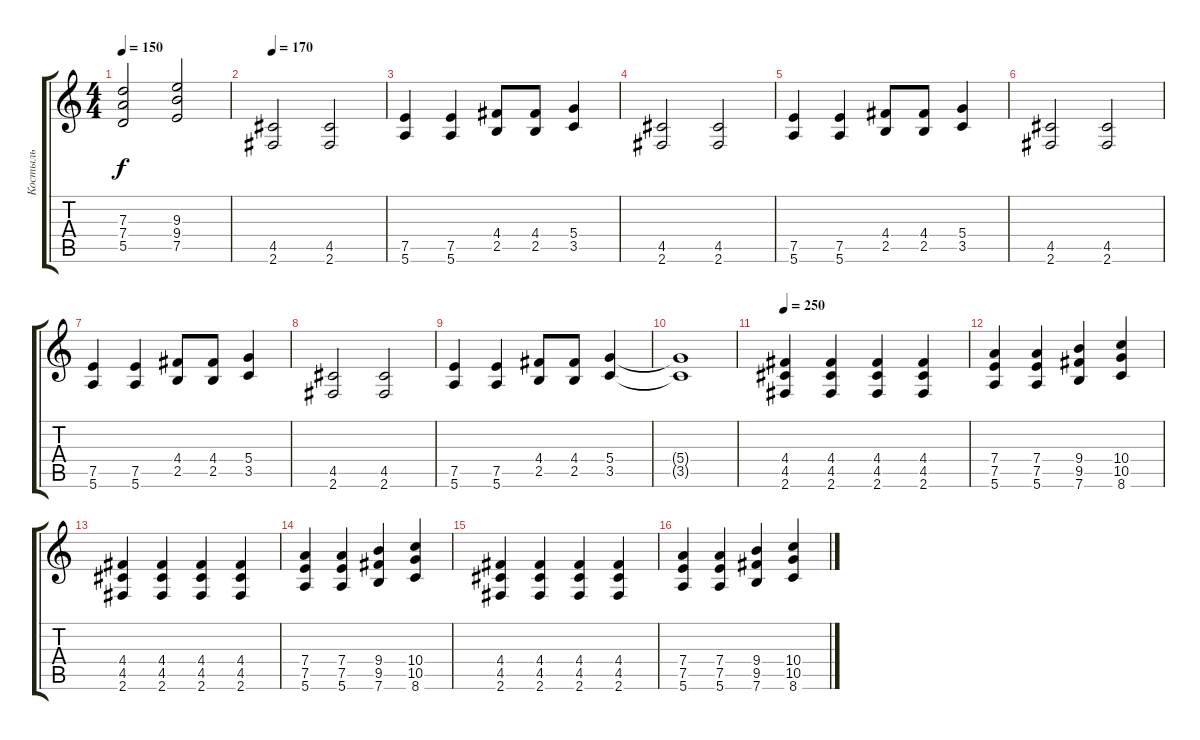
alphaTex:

\track ("Костыль" "Костыль") {instrument distortionguitar}
\staff {score tabs}
\tuning (E4 B3 G3 D3 A2 E2) {hide}
\ts (4 4)
\tempo 150
\clef g2
\ks c
(7.3 7.4 5.5).2{dy f} (9.3 9.4 7.5).2 |
\tempo 170
(4.5 2.6).2 (4.5 2.6).2 |
(7.5 5.6).4 (7.5 5.6).4 (4.4 2.5).8 (4.4 2.5).8 (5.4 3.5).4 |
(4.5 2.6).2 (4.5 2.6).2 |
(7.5 5.6).4 (7.5 5.6).4 (4.4 2.5).8 (4.4 2.5).8 (5.4 3.5).4 |
(4.5 2.6).2 (4.5 2.6).2 |
(7.5 5.6).4 (7.5 5.6).4 (4.4 2.5).8 (4.4 2.5).8 (5.4 3.5).4 |
(4.5 2.6).2 (4.5 2.6).2 |
(7.5 5.6).4 (7.5 5.6).4 (4.4 2.5).8 (4.4 2.5).8 (5.4 3.5).4 |
(5.4{t} 3.5{t}).1 |
\tempo 250
(4.4 4.5 2.6).4 (4.4 4.5 2.6).4 (4.4 4.5 2.6).4 (4.4 4.5 2.6).4 |
(7.4 7.5 5.6).4 (7.4 7.5 5.6).4 (9.4 9.5 7.6).4 (10.4 10.5 8.6).4 |
(4.4 4.5 2.6).4 (4.4 4.5 2.6).4 (4.4 4.5 2.6).4 (4.4 4.5 2.6).4 |
(7.4 7.5 5.6).4 (7.4 7.5 5.6).4 (9.4 9.5 7.6).4 (10.4 10.5 8.6).4 |
(4.4 4.5 2.6).4 (4.4 4.5 2.6).4 (4.4 4.5 2.6).4 (4.4 4.5 2.6).4 |
(7.4 7.5 5.6).4 (7.4 7.5 5.6).4 (9.4 9.5 7.6).4 (10.4 10.5 8.6).4
